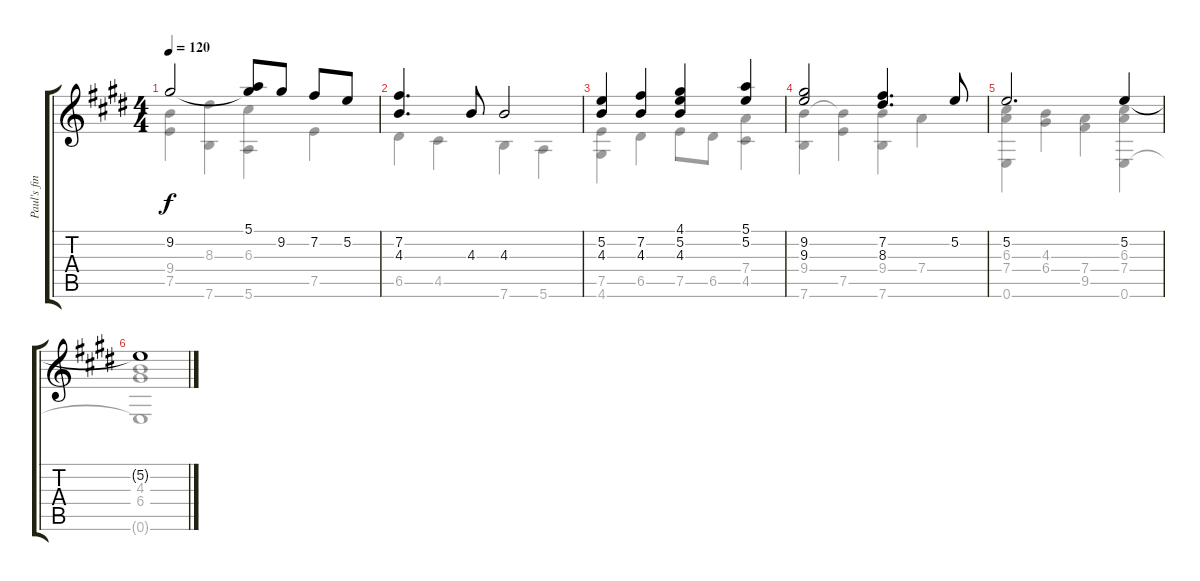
\track ("Paul's fingering" "Paul's fin") {instrument electricguitarjazz}
\staff {score tabs}
\tuning (E4 B3 G3 D3 A2 E2) {hide}
\voice
\ts (4 4)
\tempo 120
\clef g2
\ks e
9.2.2{dy f} (5.1 9.2{t}).8 9.2.8 7.2.8 5.2.8 |
(7.2 4.3).4{d} 4.3.8 4.3.2 |
(5.2 4.3).4 (7.2 4.3).4 (4.1 5.2 4.3).4 (5.1 5.2).4 |
(9.2 9.3).2 (7.2 8.3).4{d} 5.2.8 |
5.2.2{d} 5.2.4 |
5.2{t}.1
\voice
\clef g2
\ottava regular
\simile none
\ks e
(9.4 7.5).4{dy f} (8.3 7.6).4 (6.3 5.6).4 7.5.4 |
6.5.4 4.5.4 7.6.4 5.6.4 |
(7.5 4.6).4 6.5.4 7.5.8 6.5.8 (7.4 4.5).4 |
(9.4 7.6).4 (9.4{t} 7.5).4 (9.4 7.6).4 7.4.4 |
(6.3 7.4 0.6).4 (4.3 6.4).4 (7.4 9.5).4 (6.3 7.4 0.6).4 |
(4.3 6.4 0.6{t}).1
